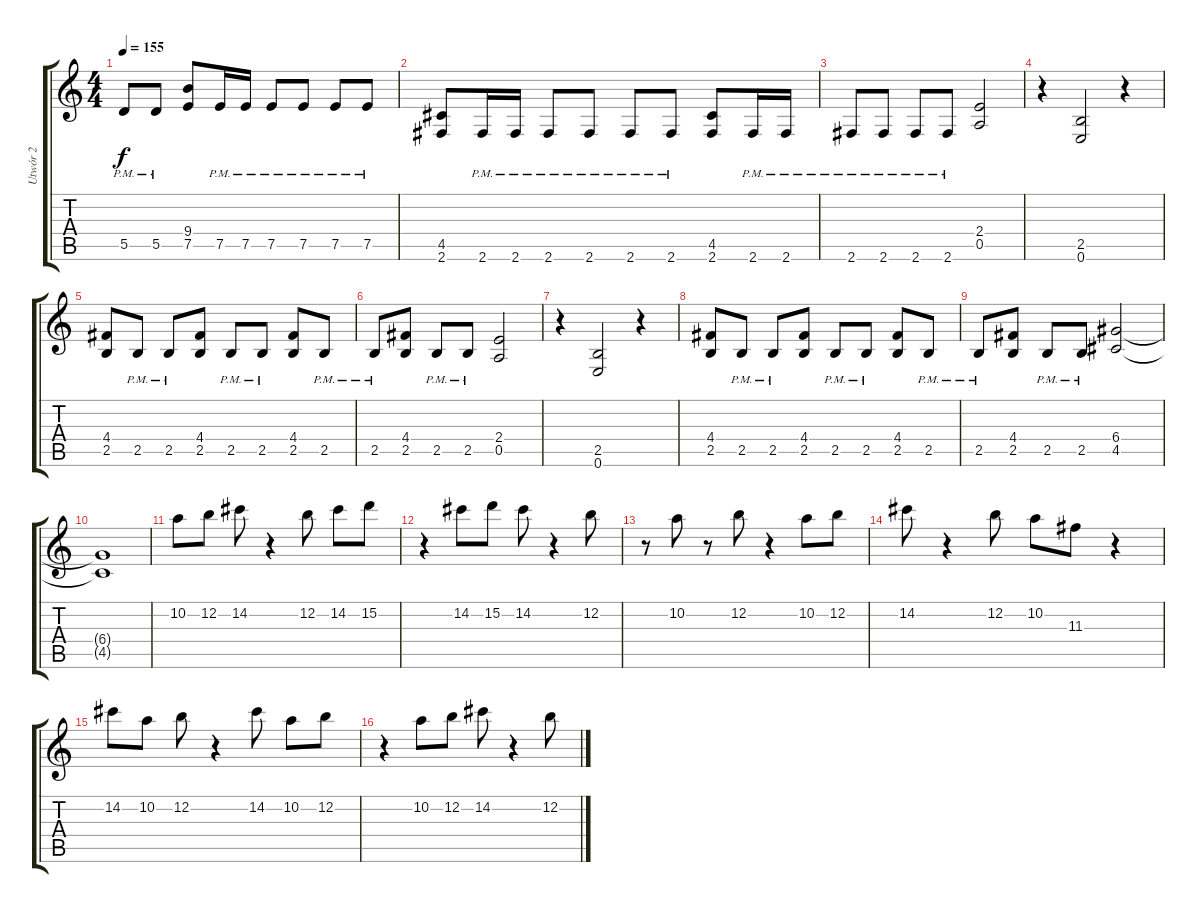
\track ("Utwór 2" "Utwór 2") {instrument distortionguitar}
\staff {score tabs}
\tuning (E4 B3 G3 D3 A2 E2) {hide}
\ts (4 4)
\tempo 155
\clef g2
\ks c
5.5{pm}.8{dy f} 5.5{pm}.8 (9.4 7.5).8 7.5{pm}.16 7.5{pm}.16 7.5{pm}.8 7.5{pm}.8 7.5{pm}.8 7.5{pm}.8 |
(4.5 2.6).8 2.6{pm}.16 2.6{pm}.16 2.6{pm}.8 2.6{pm}.8 2.6{pm}.8 2.6{pm}.8 (4.5 2.6).8 2.6{pm}.16 2.6{pm}.16 |
2.6{pm}.8 2.6{pm}.8 2.6{pm}.8 2.6{pm}.8 (2.4 0.5).2 |
r.4 (2.5 0.6).2 r.4 |
(4.4 2.5).8 2.5{pm}.8 2.5{pm}.8 (4.4 2.5).8 2.5{pm}.8 2.5{pm}.8 (4.4 2.5).8 2.5{pm}.8 |
2.5{pm}.8 (4.4 2.5).8 2.5{pm}.8 2.5{pm}.8 (2.4 0.5).2 |
r.4 (2.5 0.6).2 r.4 |
(4.4 2.5).8 2.5{pm}.8 2.5{pm}.8 (4.4 2.5).8 2.5{pm}.8 2.5{pm}.8 (4.4 2.5).8 2.5{pm}.8 |
2.5{pm}.8 (4.4 2.5).8 2.5{pm}.8 2.5{pm}.8 (6.4 4.5).2 |
(6.4{t} 4.5{t}).1 |
10.2.8 12.2.8 14.2.8 r.4 12.2.8 14.2.8 15.2.8 |
r.4 14.2.8 15.2.8 14.2.8 r.4 12.2.8 |
r.8 10.2.8 r.8 12.2.8 r.4 10.2.8 12.2.8 |
14.2.8 r.4 12.2.8 10.2.8 11.3.8 r.4 |
14.2.8 10.2.8 12.2.8 r.4 14.2.8 10.2.8 12.2.8 |
r.4 10.2.8 12.2.8 14.2.8 r.4 12.2.8
